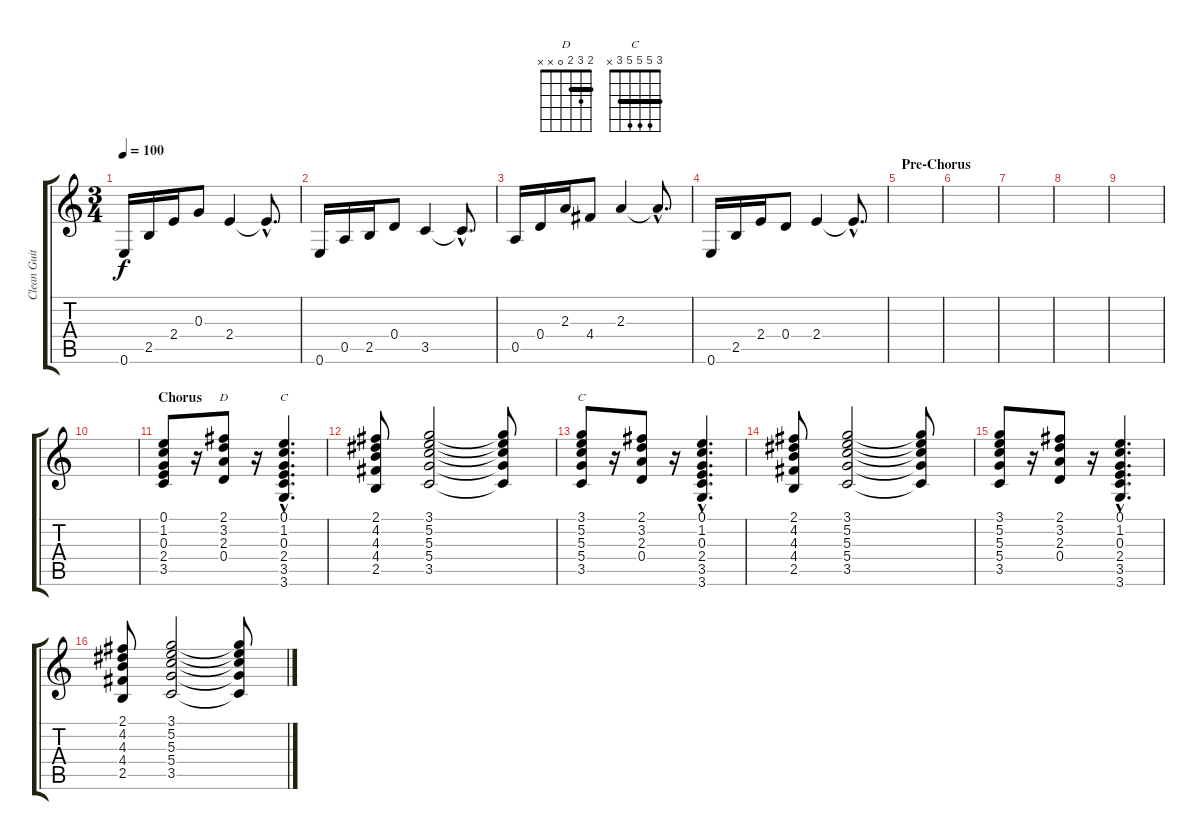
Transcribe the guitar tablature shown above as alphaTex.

\track ("Clean Guitar" "Clean Guit") {instrument electricguitarclean}
\staff {score tabs}
\tuning (E4 B3 G3 D3 A2 E2) {hide}
\chord ("D" 2 3 2 0 x x) {barre 2}
\chord ("C" 0 1 0 2 3 x)
\chord ("C" 3 5 5 5 3 x) {barre 3}
\ts (3 4)
\tempo 100
\clef g2
\ks c
0.6.16{dy f} 2.5.16 2.4.16 0.3.8 2.4.4 2.4{hac t}.8{d} |
0.6.16 0.5.16 2.5.16 0.4.8 3.5.4 3.5{hac t}.8{d} |
0.5.16 0.4.16 2.3.16 4.4.8 2.3.4 2.3{hac t}.8{d} |
0.6.16 2.5.16 2.4.16 0.4.8 2.4.4 2.4{hac t}.8{d} |
\section ("" "Pre-Chorus")
|
|
|
|
|
|
\section ("" "Chorus")
(0.1 1.2 0.3 2.4 3.5).8 r.16 (2.1 3.2 2.3 0.4).8{ch "D"} r.16 (0.1{hac} 1.2{hac} 0.3{hac} 2.4{hac} 3.5{hac} 3.6{hac}).4{d ch "C"} |
(2.1 4.2 4.3 4.4 2.5).8 (3.1 5.2 5.3 5.4 3.5).2 (3.1{t} 5.2{t} 5.3{t} 5.4{t} 3.5{t}).8 |
(3.1 5.2 5.3 5.4 3.5).8{ch "C"} r.16 (2.1 3.2 2.3 0.4).8 r.16 (0.1{hac} 1.2{hac} 0.3{hac} 2.4{hac} 3.5{hac} 3.6{hac}).4{d} |
(2.1 4.2 4.3 4.4 2.5).8 (3.1 5.2 5.3 5.4 3.5).2 (3.1{t} 5.2{t} 5.3{t} 5.4{t} 3.5{t}).8 |
(3.1 5.2 5.3 5.4 3.5).8 r.16 (2.1 3.2 2.3 0.4).8 r.16 (0.1{hac} 1.2{hac} 0.3{hac} 2.4{hac} 3.5{hac} 3.6{hac}).4{d} |
(2.1 4.2 4.3 4.4 2.5).8 (3.1 5.2 5.3 5.4 3.5).2 (3.1{t} 5.2{t} 5.3{t} 5.4{t} 3.5{t}).8
